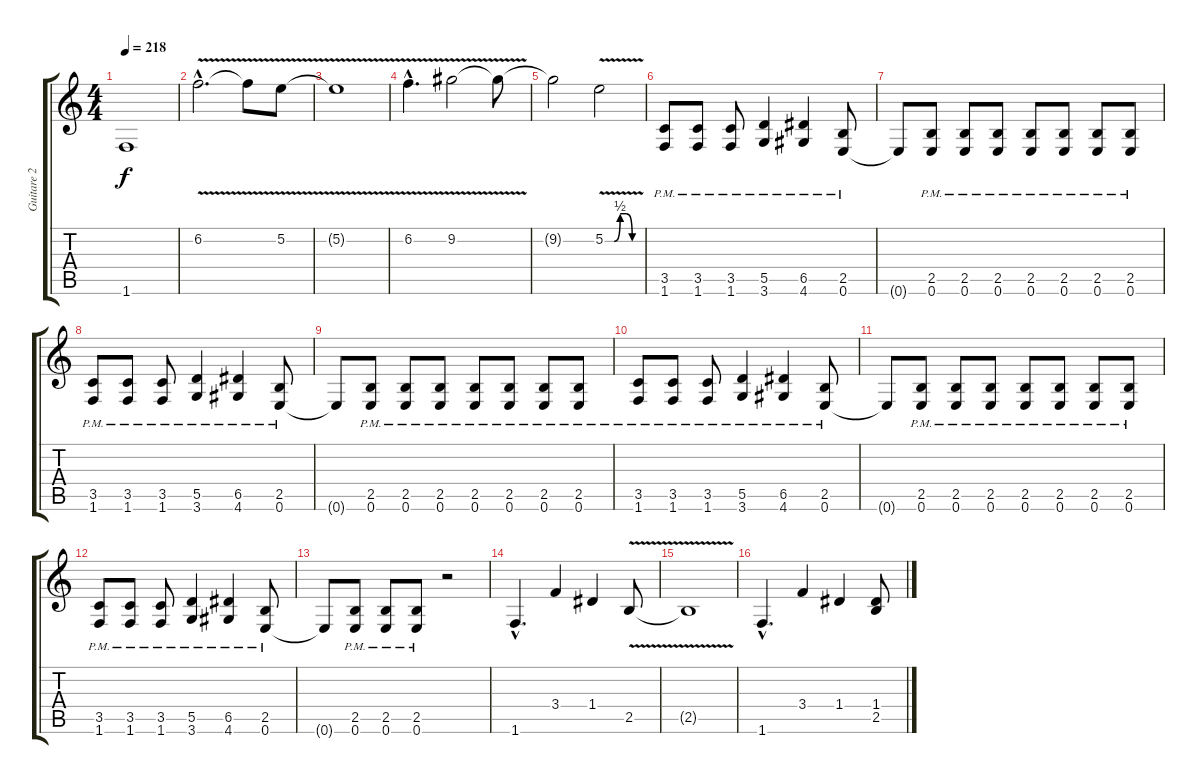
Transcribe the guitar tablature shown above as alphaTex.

\track ("Guitare 2" "Guitare 2") {instrument overdrivenguitar}
\staff {score tabs}
\tuning (E4 B3 G3 D3 A2 E2) {hide}
\ts (4 4)
\tempo 218
\clef g2
\ks c
1.6{t}.1{dy f} |
6.2{v hac}.2{d instrument overdrivenguitar} 6.2{t}.8 5.2{v}.8 |
5.2{t}.1 |
6.2{v hac}.4{d instrument overdrivenguitar} 9.2{v}.2 9.2{t}.8 |
9.2{t}.2 5.2{be (custom 0 0 15 0 25 2 35 2 45 0 60 0) v}.2 |
(3.5{pm} 1.6{pm}).8 (3.5{pm} 1.6{pm}).8 (3.5{pm} 1.6{pm}).8 (5.5{pm} 3.6{pm}).4 (6.5{pm} 4.6{pm}).4 (2.5{pm} 0.6{pm}).8 |
0.6{t}.8 (2.5{pm} 0.6{pm}).8 (2.5{pm} 0.6{pm}).8 (2.5{pm} 0.6{pm}).8 (2.5{pm} 0.6{pm}).8 (2.5{pm} 0.6{pm}).8 (2.5{pm} 0.6{pm}).8 (2.5{pm} 0.6{pm}).8 |
(3.5{pm} 1.6{pm}).8 (3.5{pm} 1.6{pm}).8 (3.5{pm} 1.6{pm}).8 (5.5{pm} 3.6{pm}).4 (6.5{pm} 4.6{pm}).4 (2.5{pm} 0.6{pm}).8 |
0.6{t}.8 (2.5{pm} 0.6{pm}).8 (2.5{pm} 0.6{pm}).8 (2.5{pm} 0.6{pm}).8 (2.5{pm} 0.6{pm}).8 (2.5{pm} 0.6{pm}).8 (2.5{pm} 0.6{pm}).8 (2.5{pm} 0.6{pm}).8 |
(3.5{pm} 1.6{pm}).8 (3.5{pm} 1.6{pm}).8 (3.5{pm} 1.6{pm}).8 (5.5{pm} 3.6{pm}).4 (6.5{pm} 4.6{pm}).4 (2.5{pm} 0.6{pm}).8 |
0.6{t}.8 (2.5{pm} 0.6{pm}).8 (2.5{pm} 0.6{pm}).8 (2.5{pm} 0.6{pm}).8 (2.5{pm} 0.6{pm}).8 (2.5{pm} 0.6{pm}).8 (2.5{pm} 0.6{pm}).8 (2.5{pm} 0.6{pm}).8 |
(3.5{pm} 1.6{pm}).8 (3.5{pm} 1.6{pm}).8 (3.5{pm} 1.6{pm}).8 (5.5{pm} 3.6{pm}).4 (6.5{pm} 4.6{pm}).4 (2.5{pm} 0.6{pm}).8 |
0.6{t}.8 (2.5{pm} 0.6{pm}).8 (2.5{pm} 0.6{pm}).8 (2.5{pm} 0.6{pm}).8 r.2 |
1.6{hac}.4{d} 3.4.4 1.4.4 2.5{v}.8 |
2.5{t}.1 |
1.6{hac}.4{d} 3.4.4 1.4.4 (1.4 2.5).8
